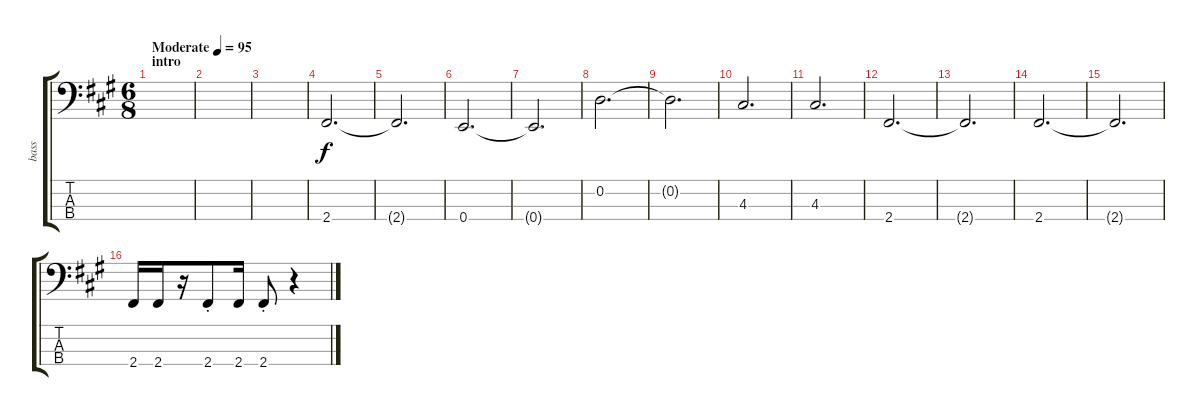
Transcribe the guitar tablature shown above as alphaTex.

\track ("bass" "bass") {instrument electricbassfinger}
\staff {score tabs}
\tuning (G2 D2 A1 E1) {hide}
\ts (6 8)
\section ("" "intro")
\tempo (95 "Moderate")
\clef f4
\ks a
|
|
|
2.4.2{d} |
2.4{t}.2{d} |
0.4.2{d} |
0.4{t}.2{d} |
0.2.2{d} |
0.2{t}.2{d} |
4.3.2{d} |
4.3.2{d} |
2.4.2{d} |
2.4{t}.2{d} |
2.4.2{d} |
2.4{t}.2{d} |
2.4.16 2.4.16 r.16 2.4{st}.8 2.4.16 2.4{st}.8 r.4
